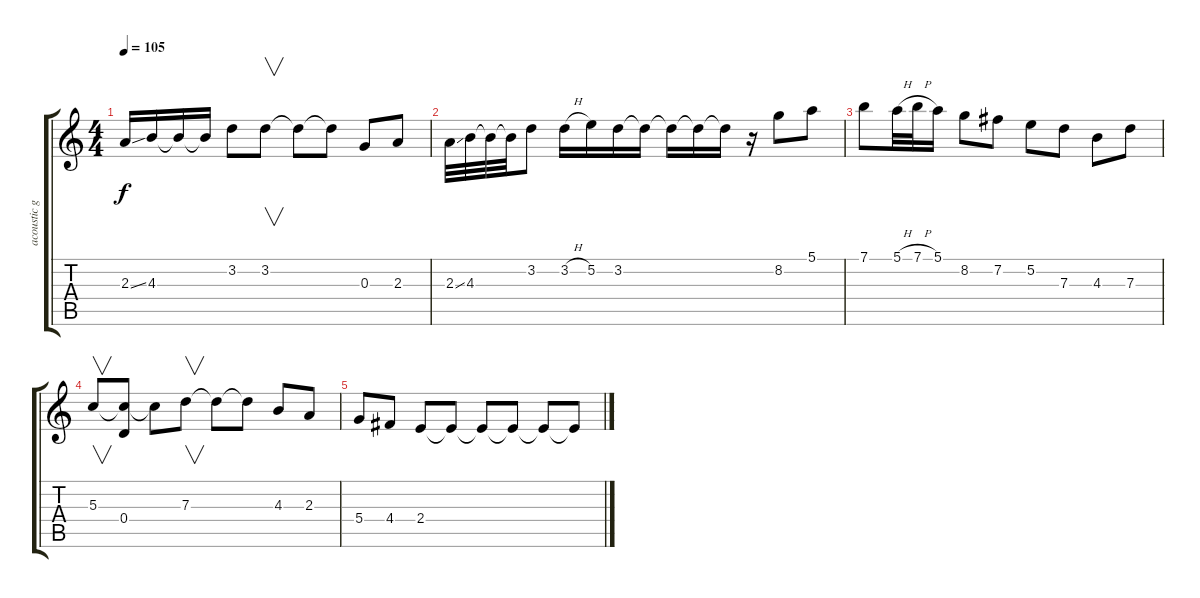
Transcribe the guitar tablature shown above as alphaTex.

\track ("acoustic guitar 1" "acoustic g") {instrument acousticguitarsteel}
\staff {score tabs}
\tuning (E4 B3 G3 D3 A2 E2) {hide}
\ts (4 4)
\tempo 105
\clef g2
\ks c
2.3{ss}.16{dy f} 4.3.16 4.3{t}.16 4.3{t}.16 3.2.8 3.2.8{v} 3.2{t}.8 3.2{t}.8 0.3.8 2.3.8 |
2.3{ss}.32 4.3.32 4.3{t}.32 4.3{t}.32 3.2.8 3.2{h}.16 5.2.16 3.2.16 3.2{t}.16 3.2{t}.16 3.2{t}.16 3.2{t}.16 r.16 8.2.8 5.1.8 |
7.1.8 5.1{h}.32 7.1{h}.32 5.1.16 8.2.8 7.2.8 5.2.8 7.3.8 4.3.8 7.3.8 |
5.3.8{v} (5.3{t} 0.4).8 5.3{t}.8 7.3.8{v} 7.3{t}.8 7.3{t}.8 4.3.8 2.3.8 |
5.4.8 4.4.8 2.4.8 2.4{t}.8 2.4{t}.8 2.4{t}.8 2.4{t}.8 2.4{t}.8
